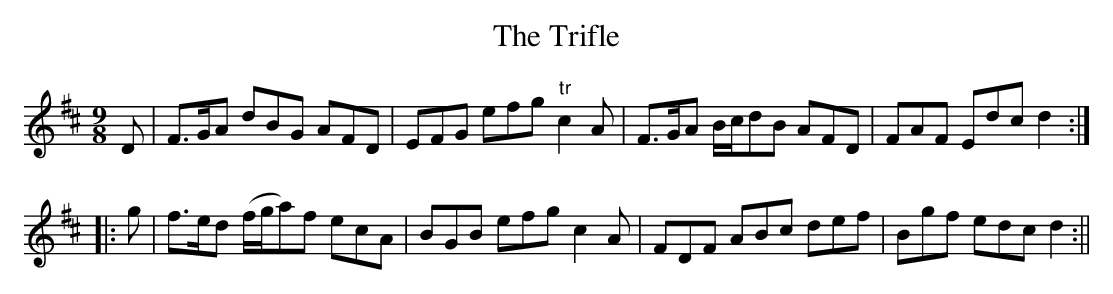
X:1
T:Trifle, The
M:9/8
L:1/8
K:D
D|F>GA dBG AFD|EFG efg "tr"c2A|F>GA B/c/dB AFD|FAF Edc d2:|
|:g|f>ed (f/g/a)f ecA|BGB efg c2A|FDF ABc def|Bgf edc d2:||
